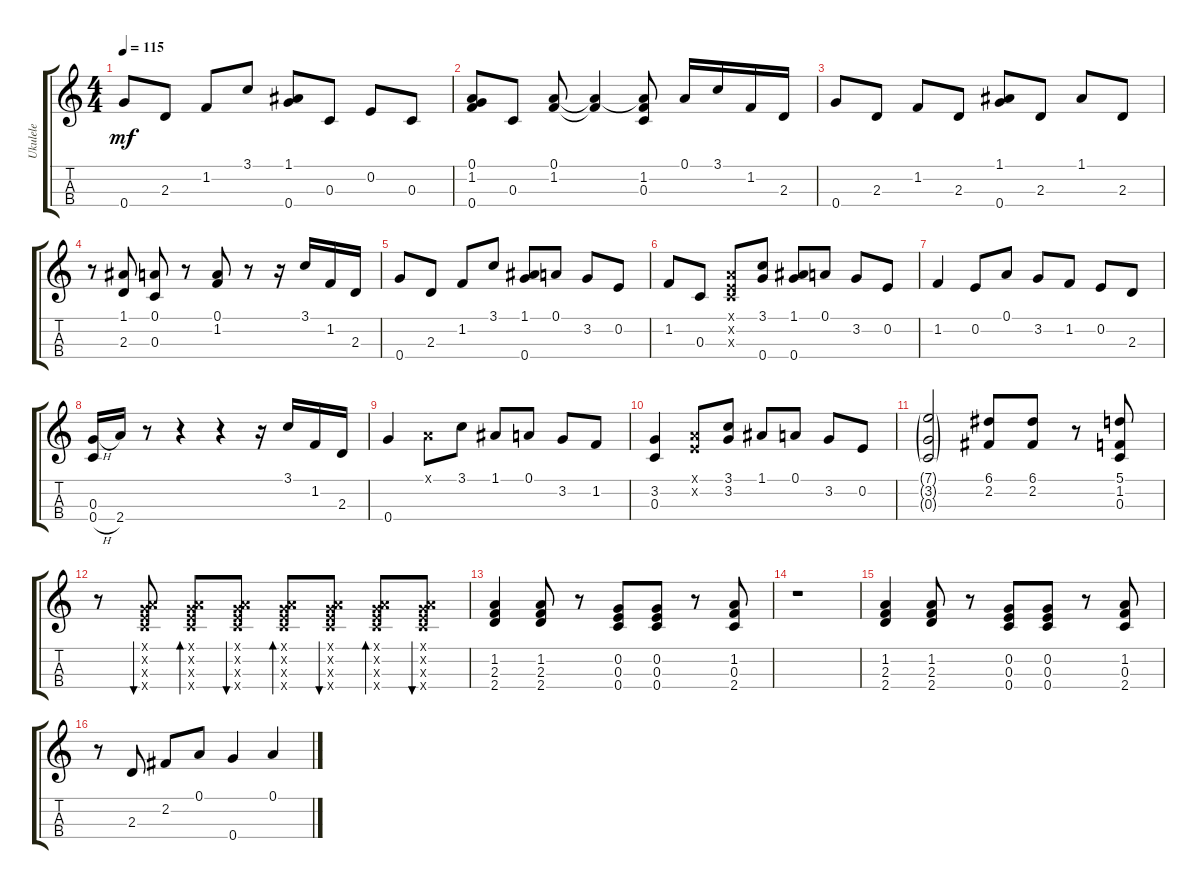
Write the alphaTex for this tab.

\track ("Ukulele" "Ukulele") {instrument shamisen}
\staff {score tabs}
\tuning (A4 E4 C4 G4) {hide}
\ts (4 4)
\tempo 115
\clef g2
\ks c
0.4.8{dy mf} 2.3.8 1.2.8 3.1.8 (1.1 0.4).8 0.3.8 0.2.8 0.3.8 |
(0.1 1.2 0.4).8 0.3.8 (0.1 1.2).8 (0.1{t} 1.2{t}).4 (0.1{t} 1.2 0.3).8 0.1.16 3.1.16 1.2.16 2.3.16 |
0.4.8 2.3.8 1.2.8 2.3.8 (1.1 0.4).8 2.3.8 1.1.8 2.3.8 |
r.8 (1.1 2.3).8 (0.1 0.3).8 r.8 (0.1 1.2).8 r.8 r.16 3.1.16 1.2.16 2.3.16 |
0.4.8 2.3.8 1.2.8 3.1.8 (1.1 0.4).8 0.1.8 3.2.8 0.2.8 |
1.2.8 0.3.8 (0.1{x} 0.2{x} 0.3{x}).8 (3.1 0.4).8 (1.1 0.4).8 0.1.8 3.2.8 0.2.8 |
1.2.4 0.2.8 0.1.8 3.2.8 1.2.8 0.2.8 2.3.8 |
(0.3 0.4{h}).16 2.4.16 r.8 r.4 r.4 r.16 3.1.16 1.2.16 2.3.16 |
0.4.4 0.1{x}.8 3.1.8 1.1.8 0.1.8 3.2.8 1.2.8 |
(3.2 0.3).4 (0.1{x} 0.2{x}).8 (3.1 3.2).8 1.1.8 0.1.8 3.2.8 0.2.8 |
(7.1{g} 3.2{g} 0.3{g}).2 (6.1 2.2).8 (6.1 2.2).8 r.8 (5.1 1.2 0.3).8 |
r.8 (0.1{x} 0.2{x} 0.3{x} 0.4{x}).8{bu 30} (0.1{x} 0.2{x} 0.3{x} 0.4{x}).8{bd 30} (0.1{x} 0.2{x} 0.3{x} 0.4{x}).8{bu 30} (0.1{x} 0.2{x} 0.3{x} 0.4{x}).8{bd 30} (0.1{x} 0.2{x} 0.3{x} 0.4{x}).8{bu 30} (0.1{x} 0.2{x} 0.3{x} 0.4{x}).8{bd 30} (0.1{x} 0.2{x} 0.3{x} 0.4{x}).8{bu 30} |
(1.2 2.3 2.4).4 (1.2 2.3 2.4).8 r.8 (0.2 0.3 0.4).8 (0.2 0.3 0.4).8 r.8 (1.2 0.3 2.4).8 |
r.1 |
(1.2 2.3 2.4).4 (1.2 2.3 2.4).8 r.8 (0.2 0.3 0.4).8 (0.2 0.3 0.4).8 r.8 (1.2 0.3 2.4).8 |
r.8 2.3.8 2.2.8 0.1.8 0.4.4 0.1.4
